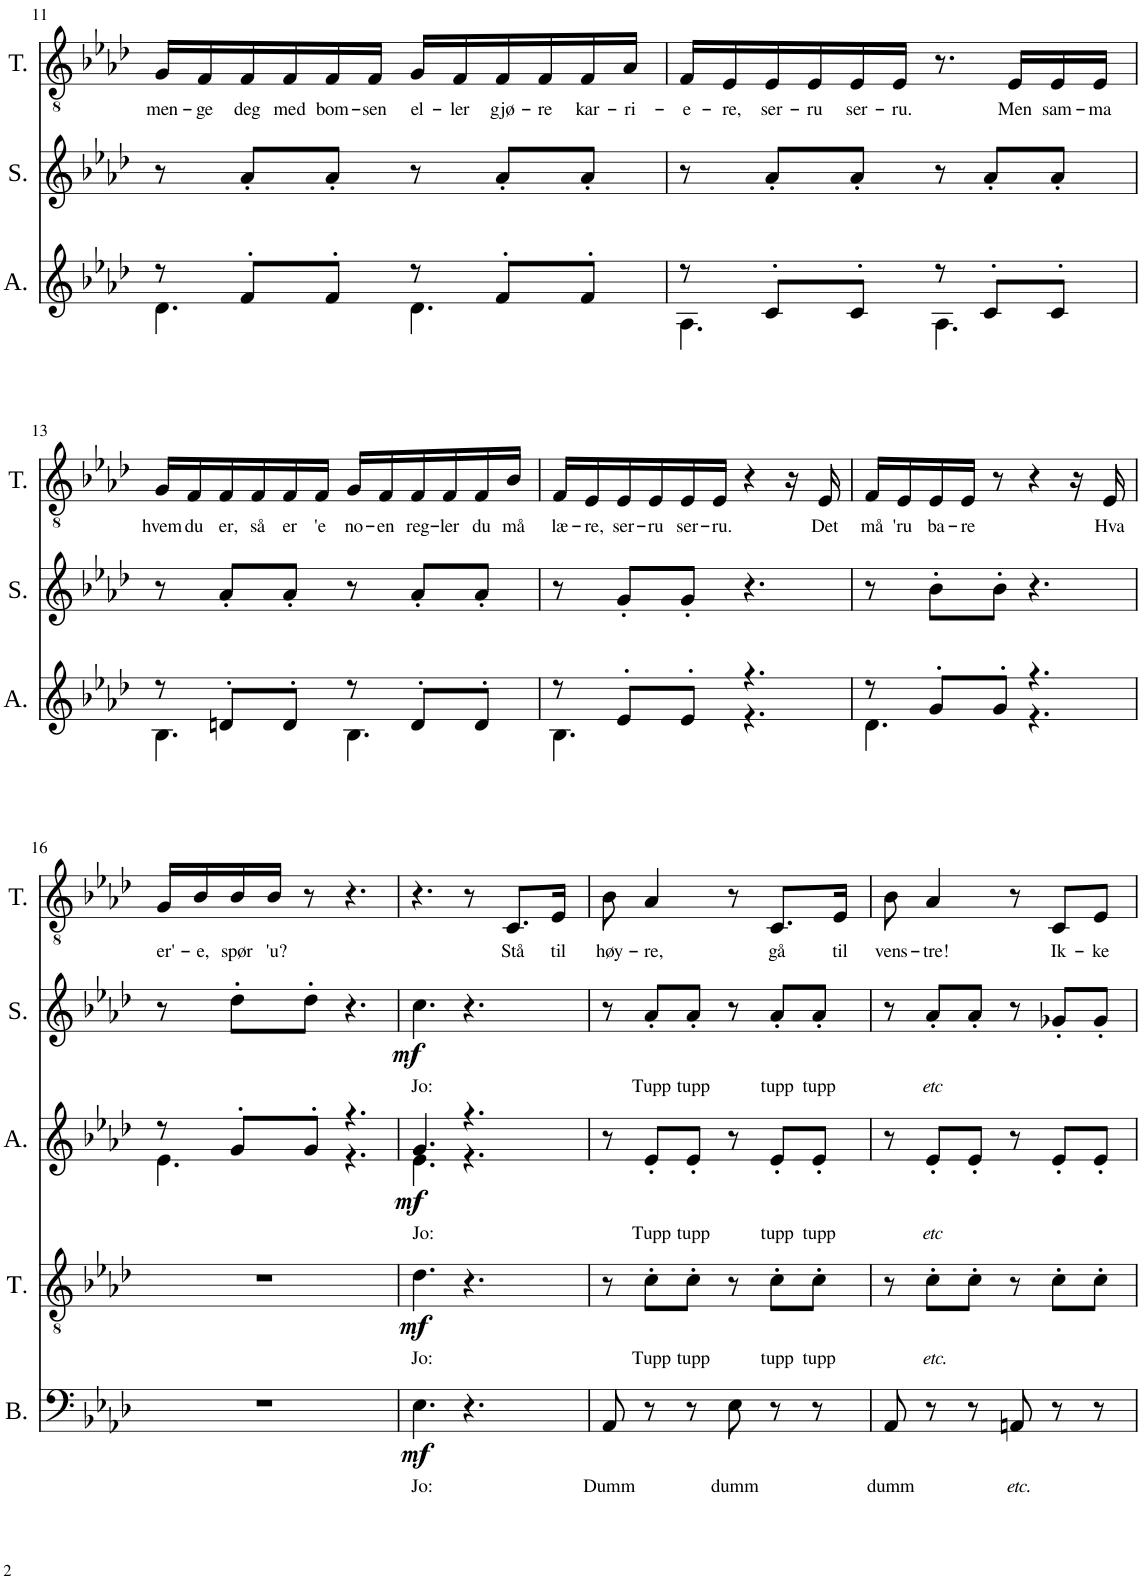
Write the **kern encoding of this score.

**kern	**text	**dynam	**kern	**text	**dynam	**kern	**text	**dynam	**kern	**text	**dynam	**kern	**text
*part5	*part5	*part5	*part4	*part4	*part4	*part3	*part3	*part3	*part2	*part2	*part2	*part1	*part1
*staff5	*staff5	*staff5	*staff4	*staff4	*staff4	*staff3	*staff3	*staff3	*staff2	*staff2	*staff2	*staff1	*staff1
*I"Bass	*	*	*I"Tenor	*	*	*I"Alto	*	*	*I"Soprano	*	*	*I"Tenor	*
*I'B.	*	*	*I'T.	*	*	*I'A.	*	*	*I'S.	*	*	*I'T.	*
!!LO:PB:g=z
*clefF4	*	*	*clefGv2	*	*	*clefG2	*	*	*clefG2	*	*	*clefGv2	*
*k[b-e-a-d-]	*	*	*k[b-e-a-d-]	*	*	*k[b-e-a-d-]	*	*	*k[b-e-a-d-]	*	*	*k[b-e-a-d-]	*
*M6/8	*	*	*M6/8	*	*	*M6/8	*	*	*M6/8	*	*	*M6/8	*
=11	=11	=11	=11	=11	=11	=11	=11	=11	=11	=11	=11	=11	=11
*	*	*	*	*	*	*^	*	*	*	*	*	*	*
!	!	!	!	!	!	!	!	!	!	!	!	!	!	!LO:LY:b
2.r	.	.	2.r	.	.	8r	4.d-\	.	.	8r	.	.	16G/LL	men-
!	!	!	!	!	!	!	!	!	!	!	!	!	!	!LO:LY:b
.	.	.	.	.	.	.	.	.	.	.	.	.	16F/	-ge
!	!	!	!	!	!	!	!	!	!	!	!	!	!	!LO:LY:b
.	.	.	.	.	.	8f'/L	.	.	.	8a-'/L	.	.	16F/	deg
!	!	!	!	!	!	!	!	!	!	!	!	!	!	!LO:LY:b
.	.	.	.	.	.	.	.	.	.	.	.	.	16F/	med
!	!	!	!	!	!	!	!	!	!	!	!	!	!	!LO:LY:b
.	.	.	.	.	.	8f'/J	.	.	.	8a-'/J	.	.	16F/	bom-
!	!	!	!	!	!	!	!	!	!	!	!	!	!	!LO:LY:b
.	.	.	.	.	.	.	.	.	.	.	.	.	16F/JJ	-sen
!	!	!	!	!	!	!	!	!	!	!	!	!	!	!LO:LY:b
.	.	.	.	.	.	8r	4.d-\	.	.	8r	.	.	16G/LL	el-
!	!	!	!	!	!	!	!	!	!	!	!	!	!	!LO:LY:b
.	.	.	.	.	.	.	.	.	.	.	.	.	16F/	-ler
!	!	!	!	!	!	!	!	!	!	!	!	!	!	!LO:LY:b
.	.	.	.	.	.	8f'/L	.	.	.	8a-'/L	.	.	16F/	gjø-
!	!	!	!	!	!	!	!	!	!	!	!	!	!	!LO:LY:b
.	.	.	.	.	.	.	.	.	.	.	.	.	16F/	-re
!	!	!	!	!	!	!	!	!	!	!	!	!	!	!LO:LY:b
.	.	.	.	.	.	8f'/J	.	.	.	8a-'/J	.	.	16F/	kar-
!	!	!	!	!	!	!	!	!	!	!	!	!	!	!LO:LY:b
.	.	.	.	.	.	.	.	.	.	.	.	.	16A-/JJ	-ri-
=12	=12	=12	=12	=12	=12	=12	=12	=12	=12	=12	=12	=12	=12	=12
!	!	!	!	!	!	!	!	!	!	!	!	!	!	!LO:LY:b
2.r	.	.	2.r	.	.	8r	4.A-\	.	.	8r	.	.	16F/LL	-e-
!	!	!	!	!	!	!	!	!	!	!	!	!	!	!LO:LY:b
.	.	.	.	.	.	.	.	.	.	.	.	.	16E-/	-re,
!	!	!	!	!	!	!	!	!	!	!	!	!	!	!LO:LY:b
.	.	.	.	.	.	8c'/L	.	.	.	8a-'/L	.	.	16E-/	ser-
!	!	!	!	!	!	!	!	!	!	!	!	!	!	!LO:LY:b
.	.	.	.	.	.	.	.	.	.	.	.	.	16E-/	-ru
!	!	!	!	!	!	!	!	!	!	!	!	!	!	!LO:LY:b
.	.	.	.	.	.	8c'/J	.	.	.	8a-'/J	.	.	16E-/	ser-
!	!	!	!	!	!	!	!	!	!	!	!	!	!	!LO:LY:b
.	.	.	.	.	.	.	.	.	.	.	.	.	16E-/JJ	-ru.
.	.	.	.	.	.	8r	4.A-\	.	.	8r	.	.	8.r	.
.	.	.	.	.	.	8c'/L	.	.	.	8a-'/L	.	.	.	.
!	!	!	!	!	!	!	!	!	!	!	!	!	!	!LO:LY:b
.	.	.	.	.	.	.	.	.	.	.	.	.	16E-/LL	Men
!	!	!	!	!	!	!	!	!	!	!	!	!	!	!LO:LY:b
.	.	.	.	.	.	8c'/J	.	.	.	8a-'/J	.	.	16E-/	sam-
!	!	!	!	!	!	!	!	!	!	!	!	!	!	!LO:LY:b
.	.	.	.	.	.	.	.	.	.	.	.	.	16E-/JJ	-ma
!!LO:LB:g=z
=13	=13	=13	=13	=13	=13	=13	=13	=13	=13	=13	=13	=13	=13	=13
!	!	!	!	!	!	!	!	!	!	!	!	!	!	!LO:LY:b
2.r	.	.	2.r	.	.	8r	4.B-\	.	.	8r	.	.	16G/LL	hvem
!	!	!	!	!	!	!	!	!	!	!	!	!	!	!LO:LY:b
.	.	.	.	.	.	.	.	.	.	.	.	.	16F/	du
!	!	!	!	!	!	!	!	!	!	!	!	!	!	!LO:LY:b
.	.	.	.	.	.	8dn'/L	.	.	.	8a-'/L	.	.	16F/	er,
!	!	!	!	!	!	!	!	!	!	!	!	!	!	!LO:LY:b
.	.	.	.	.	.	.	.	.	.	.	.	.	16F/	så
!	!	!	!	!	!	!	!	!	!	!	!	!	!	!LO:LY:b
.	.	.	.	.	.	8d'/J	.	.	.	8a-'/J	.	.	16F/	er
!	!	!	!	!	!	!	!	!	!	!	!	!	!	!LO:LY:b
.	.	.	.	.	.	.	.	.	.	.	.	.	16F/JJ	'e
!	!	!	!	!	!	!	!	!	!	!	!	!	!	!LO:LY:b
.	.	.	.	.	.	8r	4.B-\	.	.	8r	.	.	16G/LL	no-
!	!	!	!	!	!	!	!	!	!	!	!	!	!	!LO:LY:b
.	.	.	.	.	.	.	.	.	.	.	.	.	16F/	-en
!	!	!	!	!	!	!	!	!	!	!	!	!	!	!LO:LY:b
.	.	.	.	.	.	8d'/L	.	.	.	8a-'/L	.	.	16F/	reg-
!	!	!	!	!	!	!	!	!	!	!	!	!	!	!LO:LY:b
.	.	.	.	.	.	.	.	.	.	.	.	.	16F/	-ler
!	!	!	!	!	!	!	!	!	!	!	!	!	!	!LO:LY:b
.	.	.	.	.	.	8d'/J	.	.	.	8a-'/J	.	.	16F/	du
!	!	!	!	!	!	!	!	!	!	!	!	!	!	!LO:LY:b
.	.	.	.	.	.	.	.	.	.	.	.	.	16B-/JJ	må
=14	=14	=14	=14	=14	=14	=14	=14	=14	=14	=14	=14	=14	=14	=14
!	!	!	!	!	!	!	!	!	!	!	!	!	!	!LO:LY:b
2.r	.	.	2.r	.	.	8r	4.B-\	.	.	8r	.	.	16F/LL	læ-
!	!	!	!	!	!	!	!	!	!	!	!	!	!	!LO:LY:b
.	.	.	.	.	.	.	.	.	.	.	.	.	16E-/	-re,
!	!	!	!	!	!	!	!	!	!	!	!	!	!	!LO:LY:b
.	.	.	.	.	.	8e-'/L	.	.	.	8g'/L	.	.	16E-/	ser-
!	!	!	!	!	!	!	!	!	!	!	!	!	!	!LO:LY:b
.	.	.	.	.	.	.	.	.	.	.	.	.	16E-/	-ru
!	!	!	!	!	!	!	!	!	!	!	!	!	!	!LO:LY:b
.	.	.	.	.	.	8e-'/J	.	.	.	8g'/J	.	.	16E-/	ser-
!	!	!	!	!	!	!	!	!	!	!	!	!	!	!LO:LY:b
.	.	.	.	.	.	.	.	.	.	.	.	.	16E-/JJ	-ru.
.	.	.	.	.	.	4.r	4.r	.	.	4.r	.	.	4r	.
.	.	.	.	.	.	.	.	.	.	.	.	.	16r	.
!	!	!	!	!	!	!	!	!	!	!	!	!	!	!LO:LY:b
.	.	.	.	.	.	.	.	.	.	.	.	.	16E-/	Det
=15	=15	=15	=15	=15	=15	=15	=15	=15	=15	=15	=15	=15	=15	=15
!	!	!	!	!	!	!	!	!	!	!	!	!	!	!LO:LY:b
2.r	.	.	2.r	.	.	8r	4.d-\	.	.	8r	.	.	16F/LL	må
!	!	!	!	!	!	!	!	!	!	!	!	!	!	!LO:LY:b
.	.	.	.	.	.	.	.	.	.	.	.	.	16E-/	'ru
!	!	!	!	!	!	!	!	!	!	!	!	!	!	!LO:LY:b
.	.	.	.	.	.	8g'/L	.	.	.	8b-'\L	.	.	16E-/	ba-
!	!	!	!	!	!	!	!	!	!	!	!	!	!	!LO:LY:b
.	.	.	.	.	.	.	.	.	.	.	.	.	16E-/JJ	-re
.	.	.	.	.	.	8g'/J	.	.	.	8b-'\J	.	.	8r	.
.	.	.	.	.	.	4.r	4.r	.	.	4.r	.	.	4r	.
.	.	.	.	.	.	.	.	.	.	.	.	.	16r	.
!	!	!	!	!	!	!	!	!	!	!	!	!	!	!LO:LY:b
.	.	.	.	.	.	.	.	.	.	.	.	.	16E-/	Hva
!!LO:LB:g=z
=16	=16	=16	=16	=16	=16	=16	=16	=16	=16	=16	=16	=16	=16	=16
!	!	!	!	!	!	!	!	!	!	!	!	!	!	!LO:LY:b
2.r	.	.	2.r	.	.	8r	4.e-\	.	.	8r	.	.	16G/LL	er'-
!	!	!	!	!	!	!	!	!	!	!	!	!	!	!LO:LY:b
.	.	.	.	.	.	.	.	.	.	.	.	.	16B-/	-e,
!	!	!	!	!	!	!	!	!	!	!	!	!	!	!LO:LY:b
.	.	.	.	.	.	8g'/L	.	.	.	8dd-'\L	.	.	16B-/	spør
!	!	!	!	!	!	!	!	!	!	!	!	!	!	!LO:LY:b
.	.	.	.	.	.	.	.	.	.	.	.	.	16B-/JJ	'u?
.	.	.	.	.	.	8g'/J	.	.	.	8dd-'\J	.	.	8r	.
.	.	.	.	.	.	4.r	4.r	.	.	4.r	.	.	4.r	.
=17	=17	=17	=17	=17	=17	=17	=17	=17	=17	=17	=17	=17	=17	=17
!	!LO:LY:b	!LO:DY:b	!	!LO:LY:b	!LO:DY:b	!	!	!LO:LY:b	!LO:DY:b	!	!LO:LY:b	!LO:DY:b	!	!
4.E-\	Jo:	mf	4.d-\	Jo:	mf	4.g/	4.e-\	Jo:	mf	4.cc\	Jo:	mf	4.r	.
4.r	.	.	4.r	.	.	4.r	4.r	.	.	4.r	.	.	8r	.
!	!	!	!	!	!	!	!	!	!	!	!	!	!	!LO:LY:b
.	.	.	.	.	.	.	.	.	.	.	.	.	8.C/L	Stå
!	!	!	!	!	!	!	!	!	!	!	!	!	!	!LO:LY:b
.	.	.	.	.	.	.	.	.	.	.	.	.	16E-/Jk	til
*	*	*	*	*	*	*v	*v	*	*	*	*	*	*	*
=18	=18	=18	=18	=18	=18	=18	=18	=18	=18	=18	=18	=18	=18
!	!LO:LY:b	!	!	!	!	!	!	!	!	!	!	!	!LO:LY:b
8AA-/	Dumm	.	8r	.	.	8r	.	.	8r	.	.	8B-\	høy-
!	!	!	!	!LO:LY:b	!	!	!LO:LY:b	!	!	!LO:LY:b	!	!	!LO:LY:b
8r	.	.	8c'\L	Tupp	.	8e-'/L	Tupp	.	8a-'/L	Tupp	.	4A-/	-re,
!	!	!	!	!LO:LY:b	!	!	!LO:LY:b	!	!	!LO:LY:b	!	!	!
8r	.	.	8c'\J	tupp	.	8e-'/J	tupp	.	8a-'/J	tupp	.	.	.
!	!LO:LY:b	!	!	!	!	!	!	!	!	!	!	!	!
8E-\	dumm	.	8r	.	.	8r	.	.	8r	.	.	8r	.
!	!	!	!	!LO:LY:b	!	!	!LO:LY:b	!	!	!LO:LY:b	!	!	!LO:LY:b
8r	.	.	8c'\L	tupp	.	8e-'/L	tupp	.	8a-'/L	tupp	.	8.C/L	gå
!	!	!	!	!LO:LY:b	!	!	!LO:LY:b	!	!	!LO:LY:b	!	!	!
8r	.	.	8c'\J	tupp	.	8e-'/J	tupp	.	8a-'/J	tupp	.	.	.
!	!	!	!	!	!	!	!	!	!	!	!	!	!LO:LY:b
.	.	.	.	.	.	.	.	.	.	.	.	16E-/Jk	til
=19	=19	=19	=19	=19	=19	=19	=19	=19	=19	=19	=19	=19	=19
!	!LO:LY:b	!	!	!	!	!	!	!	!	!	!	!	!LO:LY:b
8AA-/	dumm	.	8r	.	.	8r	.	.	8r	.	.	8B-\	vens-
!	!	!	!	!LO:LY:b	!	!	!LO:LY:b	!	!	!LO:LY:b	!	!	!LO:LY:b
8r	.	.	8c'\L	etc.	.	8e-'/L	etc	.	8a-'/L	etc	.	4A-/	-tre!
8r	.	.	8c'\J	.	.	8e-'/J	.	.	8a-'/J	.	.	.	.
!	!LO:LY:b	!	!	!	!	!	!	!	!	!	!	!	!
8AAn/	etc.	.	8r	.	.	8r	.	.	8r	.	.	8r	.
!	!	!	!	!	!	!	!	!	!	!	!	!	!LO:LY:b
8r	.	.	8c'\L	.	.	8e-'/L	.	.	8g-X'/L	.	.	8C/L	Ik-
!	!	!	!	!	!	!	!	!	!	!	!	!	!LO:LY:b
8r	.	.	8c'\J	.	.	8e-'/J	.	.	8g-'/J	.	.	8E-/J	-ke
=	=	=	=	=	=	=	=	=	=	=	=	=	=
*-	*-	*-	*-	*-	*-	*-	*-	*-	*-	*-	*-	*-	*-
